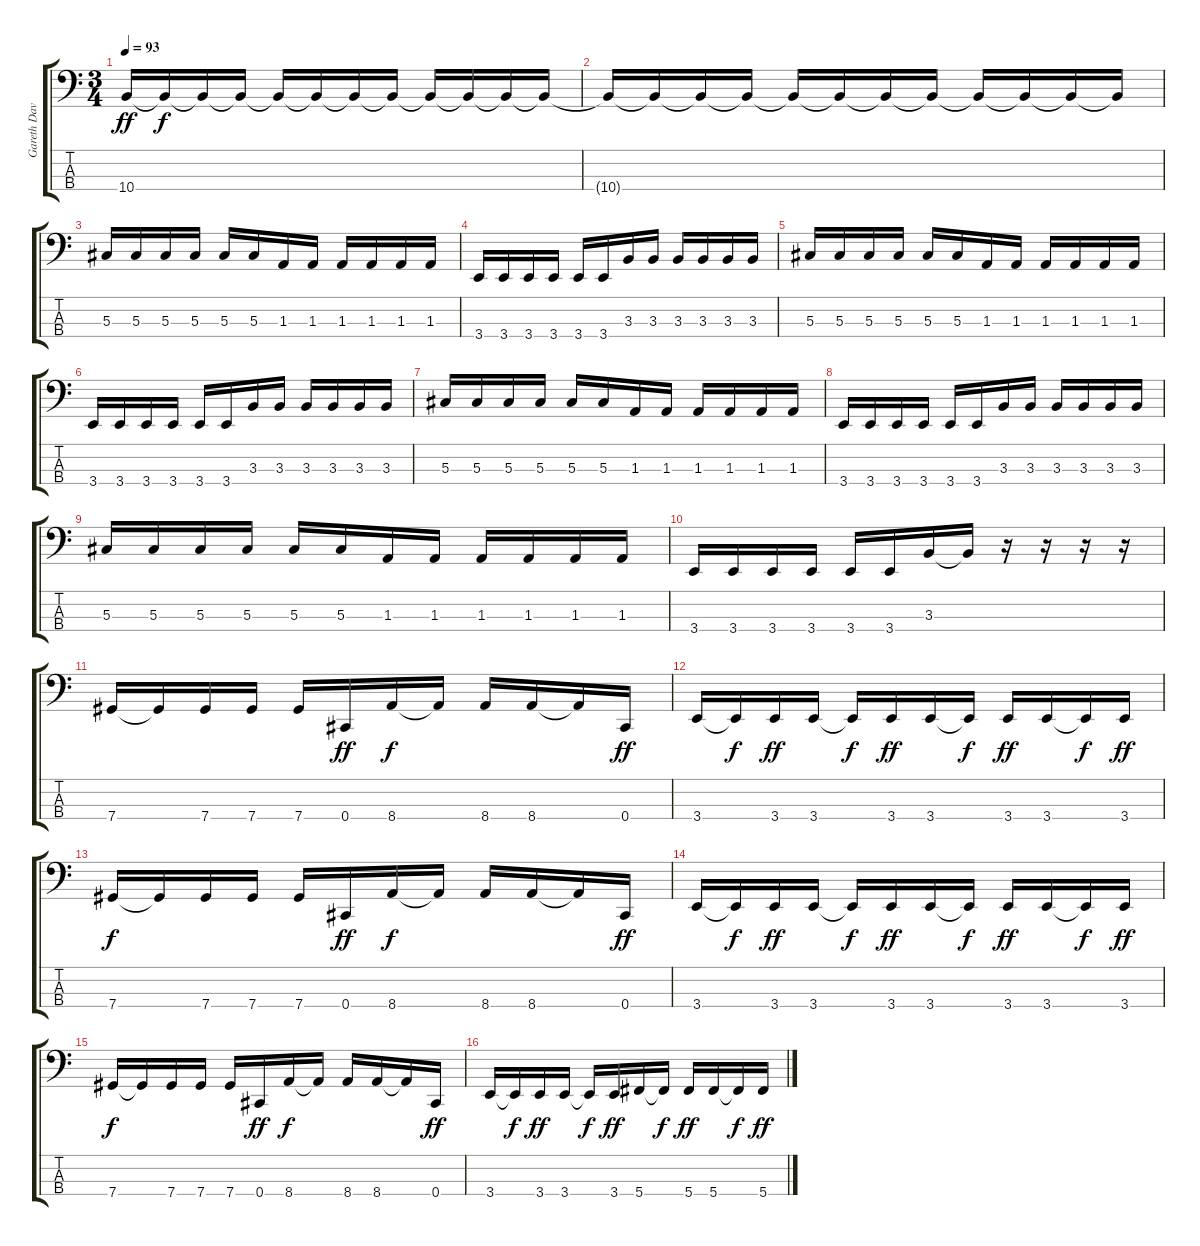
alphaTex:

\track ("Gareth Davis" "Gareth Dav") {instrument electricbassfinger}
\staff {score tabs}
\tuning (Gb2 Db2 Ab1 Db1) {hide}
\ts (3 4)
\tempo 93
\clef f4
\ks c
10.4.16{dy ff} 10.4{t}.16{dy f} 10.4{t}.16 10.4{t}.16 10.4{t}.16 10.4{t}.16 10.4{t}.16 10.4{t}.16 10.4{t}.16 10.4{t}.16 10.4{t}.16 10.4{t}.16 |
10.4{t}.16 10.4{t}.16 10.4{t}.16 10.4{t}.16 10.4{t}.16 10.4{t}.16 10.4{t}.16 10.4{t}.16 10.4{t}.16 10.4{t}.16 10.4{t}.16 10.4{t}.16 |
5.3.16 5.3.16 5.3.16 5.3.16 5.3.16 5.3.16 1.3.16 1.3.16 1.3.16 1.3.16 1.3.16 1.3.16 |
3.4.16 3.4.16 3.4.16 3.4.16 3.4.16 3.4.16 3.3.16 3.3.16 3.3.16 3.3.16 3.3.16 3.3.16 |
5.3.16 5.3.16 5.3.16 5.3.16 5.3.16 5.3.16 1.3.16 1.3.16 1.3.16 1.3.16 1.3.16 1.3.16 |
3.4.16 3.4.16 3.4.16 3.4.16 3.4.16 3.4.16 3.3.16 3.3.16 3.3.16 3.3.16 3.3.16 3.3.16 |
5.3.16 5.3.16 5.3.16 5.3.16 5.3.16 5.3.16 1.3.16 1.3.16 1.3.16 1.3.16 1.3.16 1.3.16 |
3.4.16 3.4.16 3.4.16 3.4.16 3.4.16 3.4.16 3.3.16 3.3.16 3.3.16 3.3.16 3.3.16 3.3.16 |
5.3.16 5.3.16 5.3.16 5.3.16 5.3.16 5.3.16 1.3.16 1.3.16 1.3.16 1.3.16 1.3.16 1.3.16 |
3.4.16 3.4.16 3.4.16 3.4.16 3.4.16 3.4.16 3.3.16 3.3{t}.16 r.16 r.16 r.16 r.16 |
7.4.16 7.4{t}.16 7.4.16 7.4.16 7.4.16 0.4.16{dy ff} 8.4.16{dy f} 8.4{t}.16 8.4.16 8.4.16 8.4{t}.16 0.4.16{dy ff} |
3.4.16 3.4{t}.16{dy f} 3.4.16{dy ff} 3.4.16 3.4{t}.16{dy f} 3.4.16{dy ff} 3.4.16 3.4{t}.16{dy f} 3.4.16{dy ff} 3.4.16 3.4{t}.16{dy f} 3.4.16{dy ff} |
7.4.16{dy f} 7.4{t}.16 7.4.16 7.4.16 7.4.16 0.4.16{dy ff} 8.4.16{dy f} 8.4{t}.16 8.4.16 8.4.16 8.4{t}.16 0.4.16{dy ff} |
3.4.16 3.4{t}.16{dy f} 3.4.16{dy ff} 3.4.16 3.4{t}.16{dy f} 3.4.16{dy ff} 3.4.16 3.4{t}.16{dy f} 3.4.16{dy ff} 3.4.16 3.4{t}.16{dy f} 3.4.16{dy ff} |
7.4.16{dy f} 7.4{t}.16 7.4.16 7.4.16 7.4.16 0.4.16{dy ff} 8.4.16{dy f} 8.4{t}.16 8.4.16 8.4.16 8.4{t}.16 0.4.16{dy ff} |
3.4.16 3.4{t}.16{dy f} 3.4.16{dy ff} 3.4.16 3.4{t}.16{dy f} 3.4.16{dy ff} 5.4.16 5.4{t}.16{dy f} 5.4.16{dy ff} 5.4.16 5.4{t}.16{dy f} 5.4.16{dy ff}
